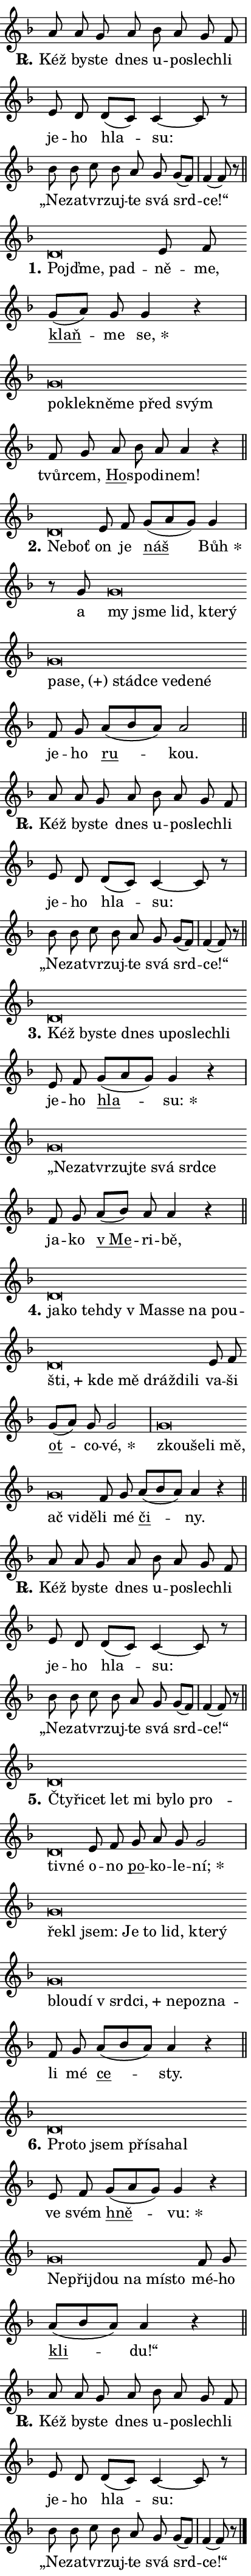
\version "2.24.0"
\header { tagline = "" }
\paper {
  indent = 0\cm
  top-margin = 0\cm
  right-margin = 0.13\cm % to fit lyric hyphens
  bottom-margin = 0\cm
  left-margin = 0\cm
  paper-width = 7\cm
  page-breaking = #ly:one-page-breaking
  system-system-spacing.basic-distance = #11
  score-system-spacing.basic-distance = #11
  ragged-last = ##f
}


%% Author: Thomas Morley
%% https://lists.gnu.org/archive/html/lilypond-user/2020-05/msg00002.html
#(define (line-position grob)
"Returns position of @var[grob} in current system:
   @code{'start}, if at first time-step
   @code{'end}, if at last time-step
   @code{'middle} otherwise
"
  (let* ((col (ly:item-get-column grob))
         (ln (ly:grob-object col 'left-neighbor))
         (rn (ly:grob-object col 'right-neighbor))
         (col-to-check-left (if (ly:grob? ln) ln col))
         (col-to-check-right (if (ly:grob? rn) rn col))
         (break-dir-left
           (and
             (ly:grob-property col-to-check-left 'non-musical #f)
             (ly:item-break-dir col-to-check-left)))
         (break-dir-right
           (and
             (ly:grob-property col-to-check-right 'non-musical #f)
             (ly:item-break-dir col-to-check-right))))
        (cond ((eqv? 1 break-dir-left) 'start)
              ((eqv? -1 break-dir-right) 'end)
              (else 'middle))))

#(define (tranparent-at-line-position vctor)
  (lambda (grob)
  "Relying on @code{line-position} select the relevant enry from @var{vctor}.
Used to determine transparency,"
    (case (line-position grob)
      ((end) (not (vector-ref vctor 0)))
      ((middle) (not (vector-ref vctor 1)))
      ((start) (not (vector-ref vctor 2))))))

noteHeadBreakVisibility =
#(define-music-function (break-visibility)(vector?)
"Makes @code{NoteHead}s transparent relying on @var{break-visibility}"
#{
  \override NoteHead.transparent =
    #(tranparent-at-line-position break-visibility)
#})

#(define delete-ledgers-for-transparent-note-heads
  (lambda (grob)
    "Reads whether a @code{NoteHead} is transparent.
If so this @code{NoteHead} is removed from @code{'note-heads} from
@var{grob}, which is supposed to be @code{LedgerLineSpanner}.
As a result ledgers are not printed for this @code{NoteHead}"
    (let* ((nhds-array (ly:grob-object grob 'note-heads))
           (nhds-list
             (if (ly:grob-array? nhds-array)
                 (ly:grob-array->list nhds-array)
                 '()))
           ;; Relies on the transparent-property being done before
           ;; Staff.LedgerLineSpanner.after-line-breaking is executed.
           ;; This is fragile ...
           (to-keep
             (remove
               (lambda (nhd)
                 (ly:grob-property nhd 'transparent #f))
               nhds-list)))
      ;; TODO find a better method to iterate over grob-arrays, similiar
      ;; to filter/remove etc for lists
      ;; For now rebuilt from scratch
      (set! (ly:grob-object grob 'note-heads)  '())
      (for-each
        (lambda (nhd)
          (ly:pointer-group-interface::add-grob grob 'note-heads nhd))
        to-keep))))

squashNotes = {
  \override NoteHead.X-extent = #'(-0.2 . 0.2)
  \override NoteHead.Y-extent = #'(-0.75 . 0)
  \override NoteHead.stencil =
    #(lambda (grob)
       (let ((pos (ly:grob-property grob 'staff-position)))
         (begin
           (if (< pos -7) (display "ERROR: Lower brevis then expected\n") (display "OK: Expected brevis position\n"))
           (if (<= pos -6) ly:text-interface::print ly:note-head::print))))
}
unSquashNotes = {
  \revert NoteHead.X-extent
  \revert NoteHead.Y-extent
  \revert NoteHead.stencil
}

hideNotes = \noteHeadBreakVisibility #begin-of-line-visible
unHideNotes = \noteHeadBreakVisibility #all-visible

% work-around for resetting accidentals
% https://lilypond.org/doc/v2.23/Documentation/notation/displaying-rhythms#unmetered-music
cadenzaMeasure = {
  \cadenzaOff
  \partial 1024 s1024
  \cadenzaOn
}

#(define-markup-command (accent layout props text) (markup?)
  "Underline accented syllable"
  (interpret-markup layout props
    #{\markup \override #'(offset . 4.3) \underline { #text }#}))

responsum = \markup \concat {
  "R" \hspace #-1.05 \path #0.1 #'((moveto 0 0.07) (lineto 0.9 0.8)) \hspace #0.05 "."
}

spaceSize = #0.6828661417322834 % exact space size for TeX Gyre Schola

\layout {
  \context {
    \Staff
    \remove "Time_signature_engraver"
    \override LedgerLineSpanner.after-line-breaking = #delete-ledgers-for-transparent-note-heads
  }
  \context {
    \Lyrics {
      \override LyricSpace.minimum-distance = \spaceSize
      \override LyricText.font-name = #"TeX Gyre Schola"
      \override LyricText.font-size = 1
      \override StanzaNumber.font-name = #"TeX Gyre Schola Bold"
      \override StanzaNumber.font-size = 1
    }
  }
  \context {
    \Score 
    \override NoteHead.text =
      #(lambda (grob) 
        (let ((pos (ly:grob-property grob 'staff-position)))
          #{\markup {
            \combine
              \halign #-0.55 \raise #(if (= pos -6) 0 0.5) \override #'(thickness . 2) \draw-line #'(3.2 . 0)
              \musicglyph "noteheads.sM1"
          }#}))
  }
}

% magnetic-lyrics.ily
%
%   written by
%     Jean Abou Samra <jean@abou-samra.fr>
%     Werner Lemberg <wl@gnu.org>
%
%   adapted by
%     Jiri Hon <jiri.hon@gmail.com>
%
% Version 2022-Apr-15

% https://www.mail-archive.com/lilypond-user@gnu.org/msg149350.html

#(define (Left_hyphen_pointer_engraver context)
   "Collect syllable-hyphen-syllable occurrences in lyrics and store
them in properties.  This engraver only looks to the left.  For
example, if the lyrics input is @code{foo -- bar}, it does the
following.

@itemize @bullet
@item
Set the @code{text} property of the @code{LyricHyphen} grob between
@q{foo} and @q{bar} to @code{foo}.

@item
Set the @code{left-hyphen} property of the @code{LyricText} grob with
text @q{foo} to the @code{LyricHyphen} grob between @q{foo} and
@q{bar}.
@end itemize

Use this auxiliary engraver in combination with the
@code{lyric-@/text::@/apply-@/magnetic-@/offset!} hook."
   (let ((hyphen #f)
         (text #f))
     (make-engraver
      (acknowledgers
       ((lyric-syllable-interface engraver grob source-engraver)
        (set! text grob)))
      (end-acknowledgers
       ((lyric-hyphen-interface engraver grob source-engraver)
        ;(when (not (grob::has-interface grob 'lyric-space-interface))
          (set! hyphen grob)));)
      ((stop-translation-timestep engraver)
       (when (and text hyphen)
         (ly:grob-set-object! text 'left-hyphen hyphen))
       (set! text #f)
       (set! hyphen #f)))))

#(define (lyric-text::apply-magnetic-offset! grob)
   "If the space between two syllables is less than the value in
property @code{LyricText@/.details@/.squash-threshold}, move the right
syllable to the left so that it gets concatenated with the left
syllable.

Use this function as a hook for
@code{LyricText@/.after-@/line-@/breaking} if the
@code{Left_@/hyphen_@/pointer_@/engraver} is active."
   (let ((hyphen (ly:grob-object grob 'left-hyphen #f)))
     (when hyphen
       (let ((left-text (ly:spanner-bound hyphen LEFT)))
         (when (grob::has-interface left-text 'lyric-syllable-interface)
           (let* ((common (ly:grob-common-refpoint grob left-text X))
                  (this-x-ext (ly:grob-extent grob common X))
                  (left-x-ext
                   (begin
                     ;; Trigger magnetism for left-text.
                     (ly:grob-property left-text 'after-line-breaking)
                     (ly:grob-extent left-text common X)))
                  ;; `delta` is the gap width between two syllables.
                  (delta (- (interval-start this-x-ext)
                            (interval-end left-x-ext)))
                  (details (ly:grob-property grob 'details))
                  (threshold (assoc-get 'squash-threshold details 0.2)))
             (when (< delta threshold)
               (let* (;; We have to manipulate the input text so that
                      ;; ligatures crossing syllable boundaries are not
                      ;; disabled.  For languages based on the Latin
                      ;; script this is essentially a beautification.
                      ;; However, for non-Western scripts it can be a
                      ;; necessity.
                      (lt (ly:grob-property left-text 'text))
                      (rt (ly:grob-property grob 'text))
                      (is-space (grob::has-interface hyphen 'lyric-space-interface))
                      (space (if is-space " " ""))
                      (extra-delta (if is-space spaceSize 0))
                      ;; Append new syllable.
                      (ltrt-space (if (and (string? lt) (string? rt))
                                (string-append lt space rt)
                                (make-concat-markup (list lt space rt))))
                      ;; Right-align `ltrt` to the right side.
                      (ltrt-space-markup (grob-interpret-markup
                               grob
                               (make-translate-markup
                                (cons (interval-length this-x-ext) 0)
                                (make-right-align-markup ltrt-space)))))
                 (begin
                   ;; Don't print `left-text`.
                   (ly:grob-set-property! left-text 'stencil #f)
                   ;; Set text and stencil (which holds all collected
                   ;; syllables so far) and shift it to the left.
                   (ly:grob-set-property! grob 'text ltrt-space)
                   (ly:grob-set-property! grob 'stencil ltrt-space-markup)
                   (ly:grob-translate-axis! grob (- (- delta extra-delta)) X))))))))))


#(define (lyric-hyphen::displace-bounds-first grob)
   ;; Make very sure this callback isn't triggered too early.
   (let ((left (ly:spanner-bound grob LEFT))
         (right (ly:spanner-bound grob RIGHT)))
     (ly:grob-property left 'after-line-breaking)
     (ly:grob-property right 'after-line-breaking)
     (ly:lyric-hyphen::print grob)))

squashThreshold = #0.4

\layout {
  \context {
    \Lyrics
    \consists #Left_hyphen_pointer_engraver
    \override LyricText.after-line-breaking =
      #lyric-text::apply-magnetic-offset!
    \override LyricHyphen.stencil = #lyric-hyphen::displace-bounds-first
    \override LyricText.details.squash-threshold = \squashThreshold
    \override LyricHyphen.minimum-distance = 0
    \override LyricHyphen.minimum-length = \squashThreshold
  }
}

squashText = \override LyricText.details.squash-threshold = 9999
unSquashText = \override LyricText.details.squash-threshold = \squashThreshold

leftText = \override LyricText.self-alignment-X = #LEFT
unLeftText = \revert LyricText.self-alignment-X

starOffset = #(lambda (grob) 
                (let ((x_offset (ly:self-alignment-interface::aligned-on-x-parent grob)))
                  (if (= x_offset 0) 0 (+ x_offset 1.2))))

star = #(define-music-function (syllable)(string?)
"Append star separator at the end of a syllable"
#{
  \once \override LyricText.X-offset = #starOffset
  \lyricmode { \markup {
    #syllable
    \override #'((font-name . "TeX Gyre Schola Bold")) \hspace #0.2 \lower #0.65 \larger "*"
  } }
#})

starAccent = #(define-music-function (syllable)(string?)
"Append star separator at the end of a syllable and make accent"
#{
  \once \override LyricText.X-offset = #starOffset
  \lyricmode { \markup {
    \accent #syllable
    \override #'((font-name . "TeX Gyre Schola Bold")) \hspace #0.2 \lower #0.65 \larger "*"
  } }
#})

breath = #(define-music-function (syllable)(string?)
"Append breathing indicator at the end of a syllable"
#{
  \lyricmode { \markup { #syllable "+" } }
#})

optionalBreath = #(define-music-function (syllable)(string?)
"Append optional breathing indicator at the end of a syllable"
#{
  \lyricmode { \markup { #syllable "(+)" } }
#})


\score {
    <<
        \new Voice = "melody" { \cadenzaOn \key f \major \relative { a'8 a g a bes a g f \cadenzaMeasure \bar "|" e d \bar "" d[( c)] c4~ c8 r8 \cadenzaMeasure \bar "|" bes' bes c bes a g g[( f)] \cadenzaMeasure \bar "|" f4( f8)] r \cadenzaMeasure \bar "||" \break } }
        \new Lyrics \lyricsto "melody" { \lyricmode { \set stanza = \responsum
Kéž by -- ste dnes u -- po -- slech -- li je -- ho hla -- su: „Ne -- za -- tvr -- zuj -- te svá srd -- ce!“ } }
    >>
    \layout {}
}

\score {
    <<
        \new Voice = "melody" { \cadenzaOn \key f \major \relative { \squashNotes d'\breve*1/16 \hideNotes \breve*1/16 \breve*1/16 \bar "" \unHideNotes \unSquashNotes e8 f \bar "" g[( a)] g g4 r \cadenzaMeasure \bar "|" \squashNotes g\breve*1/16 \hideNotes \breve*1/16 \bar "" \breve*1/16 \bar "" \breve*1/16 \bar "" \breve*1/16 \breve*1/16 \bar "" \unHideNotes \unSquashNotes f8 g \bar "" a bes a a4 r \cadenzaMeasure \bar "||" \break } }
        \new Lyrics \lyricsto "melody" { \lyricmode { \set stanza = "1."
\leftText Pojď -- \squashText me, pad -- \unLeftText \unSquashText ně -- me, \markup \accent klaň -- me \star se, \leftText po -- \squashText kle -- kně -- me před svým \unLeftText \unSquashText tvůr -- cem, \markup \accent Ho -- spo -- di -- nem! } }
    >>
    \layout {}
}

\score {
    <<
        \new Voice = "melody" { \cadenzaOn \key f \major \relative { \squashNotes d'\breve*1/16 \hideNotes \breve*1/16 \bar "" \unHideNotes \unSquashNotes e8 f \bar "" g[( a g)] g4 \cadenzaMeasure \bar "|" r8 g8 \squashNotes g\breve*1/16 \hideNotes \breve*1/16 \bar "" \breve*1/16 \bar "" \breve*1/16 \bar "" \breve*1/16 \bar "" \breve*1/16 \bar "" \breve*1/16 \bar "" \breve*1/16 \bar "" \breve*1/16 \bar "" \breve*1/16 \bar "" \breve*1/16 \breve*1/16 \bar "" \unHideNotes \unSquashNotes f8 g \bar "" a[( bes a)] a2 \cadenzaMeasure \bar "||" \break } }
        \new Lyrics \lyricsto "melody" { \lyricmode { \set stanza = "2."
\leftText Ne -- \squashText boť \unLeftText \unSquashText on je \markup \accent náš \star Bůh a \leftText my \squashText jsme lid, kte -- rý pa -- \optionalBreath se, stád -- ce ve -- de -- né \unLeftText \unSquashText je -- ho \markup \accent ru -- kou. } }
    >>
    \layout {}
}

\score {
    <<
        \new Voice = "melody" { \cadenzaOn \key f \major \relative { a'8 a g a bes a g f \cadenzaMeasure \bar "|" e d \bar "" d[( c)] c4~ c8 r8 \cadenzaMeasure \bar "|" bes' bes c bes a g g[( f)] \cadenzaMeasure \bar "|" f4( f8)] r \cadenzaMeasure \bar "||" \break } }
        \new Lyrics \lyricsto "melody" { \lyricmode { \set stanza = \responsum
Kéž by -- ste dnes u -- po -- slech -- li je -- ho hla -- su: „Ne -- za -- tvr -- zuj -- te svá srd -- ce!“ } }
    >>
    \layout {}
}

\score {
    <<
        \new Voice = "melody" { \cadenzaOn \key f \major \relative { \squashNotes d'\breve*1/16 \hideNotes \breve*1/16 \bar "" \breve*1/16 \bar "" \breve*1/16 \bar "" \breve*1/16 \bar "" \breve*1/16 \bar "" \breve*1/16 \breve*1/16 \bar "" \unHideNotes \unSquashNotes e8 f \bar "" g[( a g)] g4 r \cadenzaMeasure \bar "|" \squashNotes g\breve*1/16 \hideNotes \breve*1/16 \bar "" \breve*1/16 \bar "" \breve*1/16 \bar "" \breve*1/16 \bar "" \breve*1/16 \bar "" \breve*1/16 \breve*1/16 \bar "" \unHideNotes \unSquashNotes f8 g \bar "" a[( bes)] a a4 r \cadenzaMeasure \bar "||" \break } }
        \new Lyrics \lyricsto "melody" { \lyricmode { \set stanza = "3."
\leftText Kéž \squashText by -- ste dnes u -- po -- slech -- li \unLeftText \unSquashText je -- ho \markup \accent hla -- \star su: \leftText „Ne -- \squashText za -- tvr -- zuj -- te svá srd -- ce \unLeftText \unSquashText ja -- ko \markup \accent "v Me" -- ri -- bě, } }
    >>
    \layout {}
}

\score {
    <<
        \new Voice = "melody" { \cadenzaOn \key f \major \relative { \squashNotes d'\breve*1/16 \hideNotes \breve*1/16 \bar "" \breve*1/16 \bar "" \breve*1/16 \bar "" \breve*1/16 \bar "" \breve*1/16 \bar "" \breve*1/16 \bar "" \breve*1/16 \bar "" \breve*1/16 \bar "" \breve*1/16 \bar "" \breve*1/16 \bar "" \breve*1/16 \bar "" \breve*1/16 \breve*1/16 \bar "" \unHideNotes \unSquashNotes e8 f \bar "" g[( a)] g g2 \cadenzaMeasure \bar "|" \squashNotes g\breve*1/16 \hideNotes \breve*1/16 \bar "" \breve*1/16 \bar "" \breve*1/16 \bar "" \breve*1/16 \bar "" \breve*1/16 \breve*1/16 \bar "" \unHideNotes \unSquashNotes f8 g \bar "" a[( bes a)] a4 r \cadenzaMeasure \bar "||" \break } }
        \new Lyrics \lyricsto "melody" { \lyricmode { \set stanza = "4."
\leftText ja -- \squashText ko teh -- dy "v Ma" -- sse na pou -- \breath "šti," kde mě dráž -- di -- li \unLeftText \unSquashText va -- ši \markup \accent ot -- co -- \star vé, \leftText zkou -- \squashText še -- li mě, ač vi -- dě -- \unLeftText \unSquashText li mé \markup \accent či -- ny. } }
    >>
    \layout {}
}

\score {
    <<
        \new Voice = "melody" { \cadenzaOn \key f \major \relative { a'8 a g a bes a g f \cadenzaMeasure \bar "|" e d \bar "" d[( c)] c4~ c8 r8 \cadenzaMeasure \bar "|" bes' bes c bes a g g[( f)] \cadenzaMeasure \bar "|" f4( f8)] r \cadenzaMeasure \bar "||" \break } }
        \new Lyrics \lyricsto "melody" { \lyricmode { \set stanza = \responsum
Kéž by -- ste dnes u -- po -- slech -- li je -- ho hla -- su: „Ne -- za -- tvr -- zuj -- te svá srd -- ce!“ } }
    >>
    \layout {}
}

\score {
    <<
        \new Voice = "melody" { \cadenzaOn \key f \major \relative { \squashNotes d'\breve*1/16 \hideNotes \breve*1/16 \bar "" \breve*1/16 \bar "" \breve*1/16 \bar "" \breve*1/16 \bar "" \breve*1/16 \bar "" \breve*1/16 \bar "" \breve*1/16 \bar "" \breve*1/16 \breve*1/16 \bar "" \unHideNotes \unSquashNotes e8 f \bar "" g a g g2 \cadenzaMeasure \bar "|" \squashNotes g\breve*1/16 \hideNotes \breve*1/16 \bar "" \breve*1/16 \bar "" \breve*1/16 \bar "" \breve*1/16 \bar "" \breve*1/16 \bar "" \breve*1/16 \bar "" \breve*1/16 \bar "" \breve*1/16 \bar "" \breve*1/16 \bar "" \breve*1/16 \bar "" \breve*1/16 \bar "" \breve*1/16 \bar "" \breve*1/16 \breve*1/16 \bar "" \unHideNotes \unSquashNotes f8 g \bar "" a[( bes a)] a4 r \cadenzaMeasure \bar "||" \break } }
        \new Lyrics \lyricsto "melody" { \lyricmode { \set stanza = "5."
\leftText Čty -- \squashText ři -- cet let mi by -- lo pro -- tiv -- né \unLeftText \unSquashText o -- no \markup \accent po -- ko -- le -- \star ní; \leftText ře -- \squashText kl jsem: Je to lid, kte -- rý blou -- dí "v srd" -- \breath "ci," ne -- po -- zna -- \unLeftText \unSquashText li mé \markup \accent ce -- sty. } }
    >>
    \layout {}
}

\score {
    <<
        \new Voice = "melody" { \cadenzaOn \key f \major \relative { \squashNotes d'\breve*1/16 \hideNotes \breve*1/16 \bar "" \breve*1/16 \bar "" \breve*1/16 \bar "" \breve*1/16 \breve*1/16 \bar "" \unHideNotes \unSquashNotes e8 f \bar "" g[( a g)] g4 r \cadenzaMeasure \bar "|" \squashNotes g\breve*1/16 \hideNotes \breve*1/16 \bar "" \breve*1/16 \bar "" \breve*1/16 \bar "" \breve*1/16 \breve*1/16 \bar "" \unHideNotes \unSquashNotes f8 g \bar "" a[( bes a)] a4 r \cadenzaMeasure \bar "||" \break } }
        \new Lyrics \lyricsto "melody" { \lyricmode { \set stanza = "6."
\leftText Pro -- \squashText to jsem pří -- sa -- hal \unLeftText \unSquashText ve svém \markup \accent hně -- \star vu: \leftText Ne -- \squashText při -- jdou na mí -- sto \unLeftText \unSquashText mé -- ho \markup \accent kli -- du!“ } }
    >>
    \layout {}
}

\score {
    <<
        \new Voice = "melody" { \cadenzaOn \key f \major \relative { a'8 a g a bes a g f \cadenzaMeasure \bar "|" e d \bar "" d[( c)] c4~ c8 r8 \cadenzaMeasure \bar "|" bes' bes c bes a g g[( f)] \cadenzaMeasure \bar "|" f4( f8)] r \cadenzaMeasure \bar "||" \break } \bar "|." }
        \new Lyrics \lyricsto "melody" { \lyricmode { \set stanza = \responsum
Kéž by -- ste dnes u -- po -- slech -- li je -- ho hla -- su: „Ne -- za -- tvr -- zuj -- te svá srd -- ce!“ } }
    >>
    \layout {}
}
